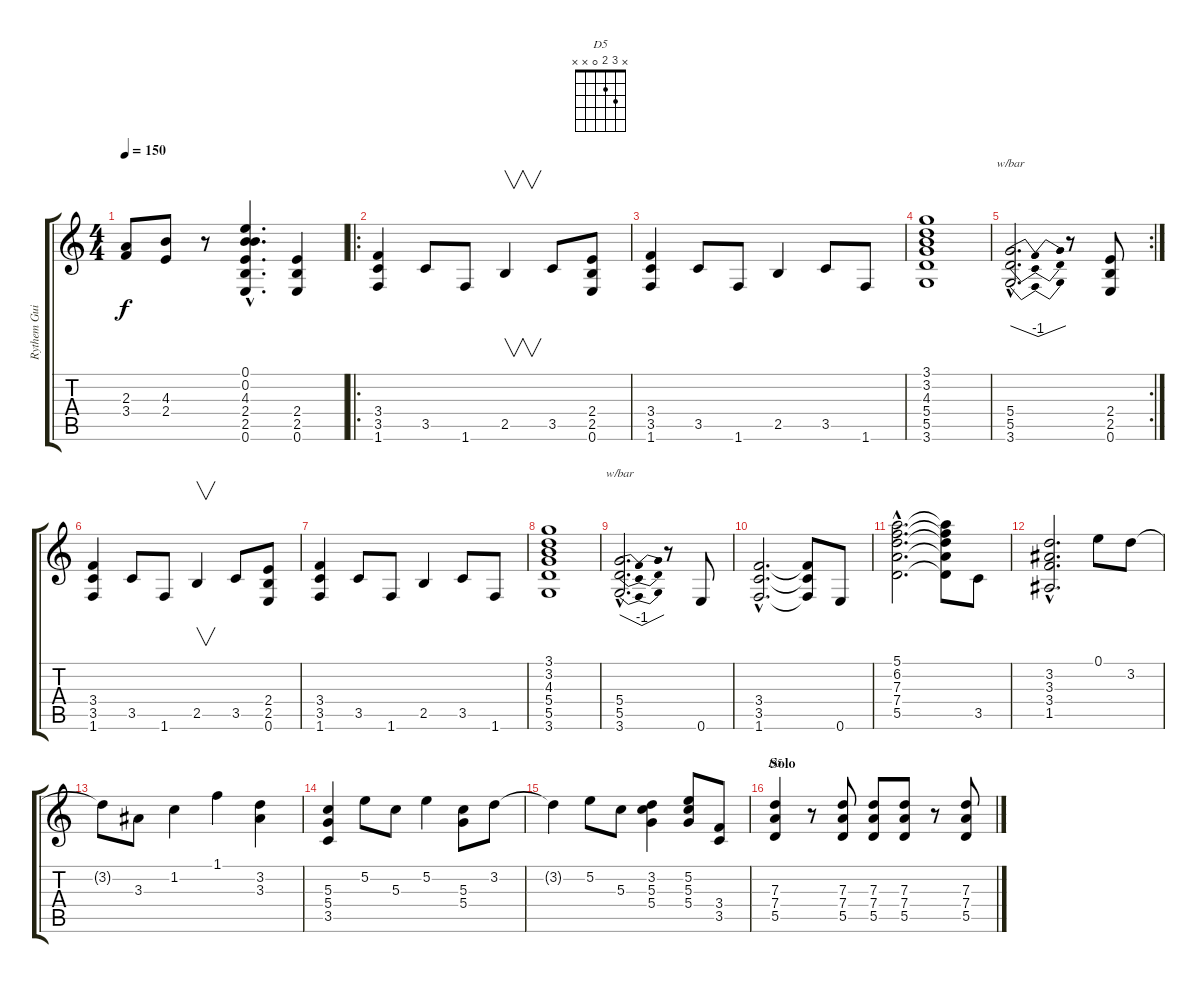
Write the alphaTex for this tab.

\track ("Rythem Guitar" "Rythem Gui") {instrument distortionguitar}
\staff {score tabs}
\tuning (E4 B3 G3 D3 A2 E2) {hide}
\chord ("D5" x 3 2 0 x x)
\ts (4 4)
\tempo 150
\clef g2
\ks c
(2.3 3.4).8{dy f} (4.3 2.4).8 r.8 (0.1{hac} 0.2{hac} 4.3{hac} 2.4{hac} 2.5{hac} 0.6{hac}).4{d} (2.4 2.5 0.6).4 |
\ro
(3.4 3.5 1.6).4 3.5.8 1.6.8 2.5.4{v} 3.5.8 (2.4 2.5 0.6).8 |
(3.4 3.5 1.6).4 3.5.8 1.6.8 2.5.4 3.5.8 1.6.8 |
(3.1 3.2 4.3 5.4 5.5 3.6).1 |
\rc 2
(5.4{hac} 5.5{hac} 3.6{hac}).2{d tbe (dip default 0 0 30 -4 60 0)} r.8 (2.4 2.5 0.6).8 |
(3.4 3.5 1.6).4 3.5.8 1.6.8 2.5.4{v} 3.5.8 (2.4 2.5 0.6).8 |
(3.4 3.5 1.6).4 3.5.8 1.6.8 2.5.4 3.5.8 1.6.8 |
(3.1 3.2 4.3 5.4 5.5 3.6).1 |
(5.4{hac} 5.5{hac} 3.6{hac}).2{d tbe (dip default 0 0 30 -4 60 0)} r.8 0.6.8 |
(3.4{hac} 3.5{hac} 1.6{hac}).2{d} (3.4{t} 3.5{t} 1.6{t}).8 0.6.8 |
(5.1{hac} 6.2{hac} 7.3{hac} 7.4{hac} 5.5{hac}).2{d} (5.1{t} 6.2{t} 7.3{t} 7.4{t} 5.5{t}).8 3.5.8 |
(3.2{hac} 3.3{hac} 3.4{hac} 1.5{hac}).2{d} 0.1.8 3.2.8 |
3.2{t}.8 3.3.8 1.2.4 1.1.4 (3.2 3.3).4 |
(5.3 5.4 3.5).4 5.2.8 5.3.8 5.2.4 (5.3 5.4).8 3.2.8 |
3.2{t}.4 5.2.8 5.3.8 (3.2 5.3 5.4).4 (5.2 5.3 5.4).8 (3.4 3.5).8 |
\section ("" "Solo")
(7.3 7.4 5.5).4{ch "D5"} r.8 (7.3 7.4 5.5).8 (7.3 7.4 5.5).8 (7.3 7.4 5.5).8 r.8 (7.3 7.4 5.5).8
